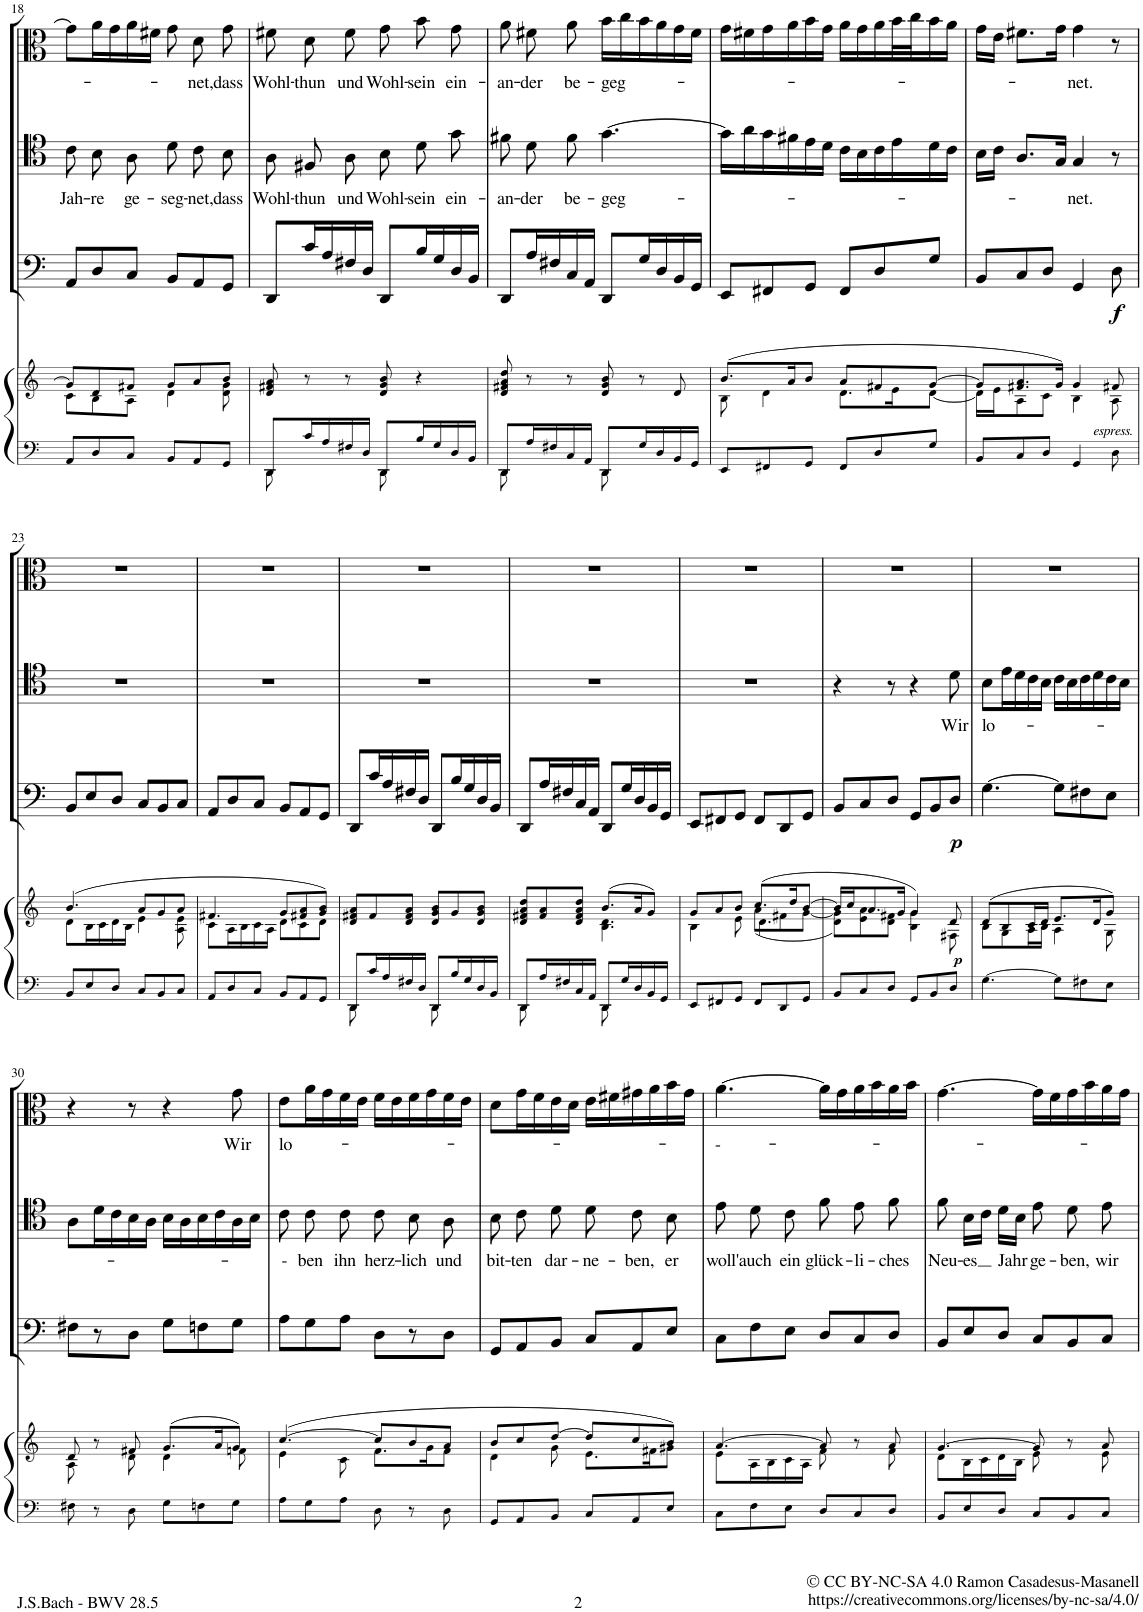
**kern	**kern	**dynam	**kern	**dynam	**kern	**text	**kern	**text
*part4	*part4	*part4	*part3	*part3	*part2	*part2	*part1	*part1
*staff5	*staff4	*staff4/5	*staff3	*staff3	*staff2	*staff2	*staff1	*staff1
*I"Grand Piano	*	*	*I"Continuo	*	*I"Tenore	*	*I"Alto	*
*I'Pno	*	*	*	*	*	*	*	*
!!LO:PB:g=z
*clefF4	*clefG2	*	*clefF4	*	*clefC4	*	*clefC3	*
*k[]	*k[]	*	*k[]	*	*k[]	*	*k[]	*
*M6/8	*M6/8	*	*M6/8	*	*M6/8	*	*M6/8	*
=18	=18	=18	=18	=18	=18	=18	=18	=18
*	*^	*	*	*	*	*	*	*
!	!	!	!	!	!	!	!LO:LY:b	!	!
8AA/L	8g/L]	8c\L	.	8AA/L	.	8c\	Jah-	8g\L]	.
!	!	!	!	!	!	!	!LO:LY:b	!	!
8D/	8d/	8B\	.	8D/	.	8B\	-re	16a\L	.
.	.	.	.	.	.	.	.	16g\	.
!	!	!	!	!	!	!	!LO:LY:b	!	!
8C/J	8f#X/J	8A\J	.	8C/J	.	8A\	ge-	16a\	.
.	.	.	.	.	.	.	.	16f#X\JJ	.
!	!	!	!	!	!	!	!LO:LY:b	!	!
8BB/L	8g/L	4d\	.	8BB/L	.	8d\	-seg-	8g\	.
!	!	!	!	!	!	!	!LO:LY:b	!	!LO:LY:b
8AA/	8a/	.	.	8AA/	.	8c\	-net,	8d\	-net,
!	!	!	!	!	!	!	!LO:LY:b	!	!LO:LY:b
8GG/J	8b/J	8d\ 8g\	.	8GG/J	.	8B\	dass	8g\	dass
=19	=19	=19	=19	=19	=19	=19	=19	=19	=19
*^	*	*	*	*	*	*	*	*	*
!	!	!	!	!	!	!	!	!LO:LY:b	!	!LO:LY:b
*	*	*v	*v	*	*	*	*	*	*	*
8DD/L	8DD\	8d/ 8f#X/ 8a/	.	8DD/L	.	8A\	Wohl-	8f#X\	Wohl-
!	!	!	!	!	!	!	!LO:LY:b	!	!LO:LY:b
16c/L	4ryy	8r	.	16c/L	.	8F#X/	-thun	8d\	-thun
16A/	.	.	.	16A/	.	.	.	.	.
!	!	!	!	!	!	!	!LO:LY:b	!	!LO:LY:b
16F#X/	.	8r	.	16F#X/	.	8A\	und	8f#\	und
16D/JJ	.	.	.	16D/JJ	.	.	.	.	.
!	!	!	!	!	!	!	!LO:LY:b	!	!LO:LY:b
8DD/L	8DD\	8d/ 8g/ 8b/	.	8DD/L	.	8B\	Wohl-	8g\	Wohl-
!	!	!	!	!	!	!	!LO:LY:b	!	!LO:LY:b
16B/L	4ryy	4r	.	16B/L	.	8d\	-sein	8b\	-sein
16G/	.	.	.	16G/	.	.	.	.	.
!	!	!	!	!	!	!	!LO:LY:b	!	!LO:LY:b
16D/	.	.	.	16D/	.	8g\	ein-	8g\	ein-
16BB/JJ	.	.	.	16BB/JJ	.	.	.	.	.
=20	=20	=20	=20	=20	=20	=20	=20	=20	=20
!	!	!	!	!	!	!	!LO:LY:b	!	!LO:LY:b
8DD/L	8DD\	8d/ 8f#X/ 8a/ 8dd/	.	8DD/L	.	8f#X\	-an-	8a\	-an-
!	!	!	!	!	!	!	!LO:LY:b	!	!LO:LY:b
16A/L	4ryy	8r	.	16A/L	.	8d\	-der	8f#X\	-der
16F#X/	.	.	.	16F#X/	.	.	.	.	.
!	!	!	!	!	!	!	!LO:LY:b	!	!LO:LY:b
16C/	.	8r	.	16C/	.	8f#\	be-	8a\	be-
16AA/JJ	.	.	.	16AA/JJ	.	.	.	.	.
!	!	!	!	!	!	!	!LO:LY:b	!	!LO:LY:b
8DD/L	8DD\	8d/ 8g/ 8b/	.	8DD/L	.	[4.g\	-geg-	16b\LL	-geg-
.	.	.	.	.	.	.	.	16cc\	.
16G/L	4ryy	8r	.	16G/L	.	.	.	16b\	.
16D/	.	.	.	16D/	.	.	.	16a\	.
16BB/	.	8d/	.	16BB/	.	.	.	16g\	.
16GG/JJ	.	.	.	16GG/JJ	.	.	.	16f#\JJ	.
*v	*v	*	*	*	*	*	*	*	*
=21	=21	=21	=21	=21	=21	=21	=21	=21
*	*^	*	*	*	*	*	*	*
8EE/L	(8.b/L	8B\	.	8EE/L	.	16g\LL]	.	16g\LL	.
.	.	.	.	.	.	16a\	.	16f#X\	.
8FF#X/	.	4d\	.	8FF#X/	.	16g\	.	16g\	.
.	16a/K	.	.	.	.	16f#X\	.	16a\	.
8GG/J	8b/J	.	.	8GG/J	.	16e\	.	16b\	.
.	.	.	.	.	.	16d\JJ	.	16g\JJ	.
8FF#/L	8a/L	8.d\L	.	8FF#/L	.	16c\LL	.	16a\LL	.
.	.	.	.	.	.	16B\	.	16g\	.
8D/	8f#X/	.	.	8D/	.	16c\	.	16a\	.
.	.	16e\K	.	.	.	16e\	.	32b\L	.
.	.	.	.	.	.	.	.	32cc\J	.
8G/J	[8g/J	[8d\J	.	8G/J	.	16d\	.	16b\	.
.	.	.	.	.	.	16c\JJ	.	16a\JJ	.
=22	=22	=22	=22	=22	=22	=22	=22	=22	=22
8BB/L	8g/L]	16d\LL]	.	8BB/L	.	16B\LL	.	16g\LL	.
.	.	16e\J	.	.	.	16c\JJ	.	16e\JJ	.
8C/	8.f#X/ 8.a/	8A\	.	8C/	.	8.A/L	.	8.f#X\L	.
8D/J	.	8c\J	.	8D/J	.	.	.	.	.
.	16g/Jk)	.	.	.	.	16G/Jk	.	16g\Jk	.
!	!	!	!	!	!	!	!LO:LY:b	!	!LO:LY:b
4GG/	4g/	4B\	.	4GG/	.	4G/	-net.	4g\	net.
!	!LO:TX:b:i:t=espress.	!	!	!	!	!	!	!	!
!	!	!	!	!	!LO:DY:b	!	!	!	!
8D\	8f#X/	8A\	.	8D\	f	8r	.	8r	.
!!LO:LB:g=z
=23	=23	=23	=23	=23	=23	=23	=23	=23	=23
8BB/L	(4.b/	8d\L	.	8BB/L	.	2.r	.	2.r	.
8E/	.	16B\L	.	8E/	.	.	.	.	.
.	.	16c\	.	.	.	.	.	.	.
8D/J	.	16d\	.	8D/J	.	.	.	.	.
.	.	16B\JJ	.	.	.	.	.	.	.
8C/L	8a/L	4e\	.	8C/L	.	.	.	.	.
8BB/	8g/	.	.	8BB/	.	.	.	.	.
8C/J	8a/J	8A\ 8e\	.	8C/J	.	.	.	.	.
=24	=24	=24	=24	=24	=24	=24	=24	=24	=24
8AA/L	4.f#X/	8c\L	.	8AA/L	.	2.r	.	2.r	.
8D/	.	16A\L	.	8D/	.	.	.	.	.
.	.	16B\	.	.	.	.	.	.	.
8C/J	.	16c\	.	8C/J	.	.	.	.	.
.	.	16A\JJ	.	.	.	.	.	.	.
8BB/L	8g/L	8d\L	.	8BB/L	.	.	.	.	.
8AA/	8f#X/ 8a/	8c\	.	8AA/	.	.	.	.	.
8GG/J	8g/ 8b/J)	8d\J	.	8GG/J	.	.	.	.	.
*	*v	*v	*	*	*	*	*	*	*
=25	=25	=25	=25	=25	=25	=25	=25	=25
*^	*	*	*	*	*	*	*	*
8DD/L	8DD\	8d/ 8f#X/ 8a/L	.	8DD/L	.	2.r	.	2.r	.
16c/L	4ryy	8f#/	.	16c/L	.	.	.	.	.
16A/	.	.	.	16A/	.	.	.	.	.
16F#X/	.	8d/ 8f#/ 8a/J	.	16F#X/	.	.	.	.	.
16D/JJ	.	.	.	16D/JJ	.	.	.	.	.
8DD/L	8DD\	8d/ 8g/ 8b/L	.	8DD/L	.	.	.	.	.
16B/L	4ryy	8g/	.	16B/L	.	.	.	.	.
16G/	.	.	.	16G/	.	.	.	.	.
16D/	.	8d/ 8g/ 8b/J	.	16D/	.	.	.	.	.
16BB/JJ	.	.	.	16BB/JJ	.	.	.	.	.
=26	=26	=26	=26	=26	=26	=26	=26	=26	=26
*	*	*^	*	*	*	*	*	*	*
8DD/L	8DD\	8d/ 8f#X/ 8a/ 8dd/L	4.ryy	.	8DD/L	.	2.r	.	2.r	.
16A/L	4ryy	8f#/ 8a/	.	.	16A/L	.	.	.	.	.
16F#X/	.	.	.	.	16F#X/	.	.	.	.	.
16C/	.	8d/ 8f#/ 8a/ 8dd/J	.	.	16C/	.	.	.	.	.
16AA/JJ	.	.	.	.	16AA/JJ	.	.	.	.	.
8DD/L	8DD\	(8.b/L	4.B\ 4.d\	.	8DD/L	.	.	.	.	.
16G/L	4ryy	.	.	.	16G/L	.	.	.	.	.
16D/	.	16a/K	.	.	16D/	.	.	.	.	.
16BB/	.	8g/J)	.	.	16BB/	.	.	.	.	.
16GG/JJ	.	.	.	.	16GG/JJ	.	.	.	.	.
*v	*v	*	*	*	*	*	*	*	*	*
=27	=27	=27	=27	=27	=27	=27	=27	=27	=27
*	*	*^	*	*	*	*	*	*	*
8EE/L	8g/L	4B\	4.ryy	.	8EE/L	.	2.r	.	2.r	.
8FF#X/	8a/	.	.	.	8FF#X/	.	.	.	.	.
8GG/J	8b/J	8e\	.	.	8GG/J	.	.	.	.	.
8FF#/L	(8.cc/L	(8a\L	4.d\	.	8FF#/L	.	.	.	.	.
8DD/	.	8f#X\	.	.	8DD/	.	.	.	.	.
.	16dd/K	.	.	.	.	.	.	.	.	.
8GG/J	[8b/J	[8g\J	.	.	8GG/J	.	.	.	.	.
*	*	*v	*v	*	*	*	*	*	*	*
=28	=28	=28	=28	=28	=28	=28	=28	=28	=28
8BB/L	16b/LL]	8d\ 8g\]L)	.	8BB/L	.	4r	.	2.r	.
.	16cc/J	.	.	.	.	.	.	.	.
8C/	8.a/	8e\ 8a\	.	8C/	.	.	.	.	.
8D/J	.	8d\ 8f#X\J	.	8D/J	.	8r	.	.	.
.	16g/Jk	.	.	.	.	.	.	.	.
8GG/L	4g/)	4B\ 4g\	.	8GG/L	.	4r	.	.	.
8BB/	.	.	.	8BB/	.	.	.	.	.
!	!	!	!LO:DY:b	!	!LO:DY:b	!	!LO:LY:b	!	!
8D/J	8d/	8F#X\	p	8D/J	p	8d\	Wir	.	.
=29	=29	=29	=29	=29	=29	=29	=29	=29	=29
!	!	!	!	!	!	!	!LO:LY:b	!	!
[4.G\	(8d/L	8B\L	.	[4.G\	.	8B\L	lo-	2.r	.
.	8B/	8G\	.	.	.	16e\L	.	.	.
.	.	.	.	.	.	16d\	.	.	.
.	16c/L	16A\L	.	.	.	16c\	.	.	.
.	16d/JJ	16B\JJ	.	.	.	16B\JJ	.	.	.
8G\L]	8.e/L	4A\	.	8G\L]	.	16c\LL	.	.	.
.	.	.	.	.	.	16B\	.	.	.
8F#X\	.	.	.	8F#X\	.	16c\	.	.	.
.	16d/K	.	.	.	.	16d\	.	.	.
8E\J	8g/J)	8G\	.	8E\J	.	16c\	.	.	.
.	.	.	.	.	.	16B\JJ	.	.	.
!!LO:LB:g=z
=30	=30	=30	=30	=30	=30	=30	=30	=30	=30
8F#X\	8d/	8A\	.	8F#X\L	.	8A\L	.	4r	.
8r	8r	8ryy	.	8r	.	16d\L	.	.	.
.	.	.	.	.	.	16c\	.	.	.
8D\	8f#X/	8d\	.	8D\J	.	16B\	.	8r	.
.	.	.	.	.	.	16A\JJ	.	.	.
8G\L	(8.g/L	4d\	.	8G\L	.	16B\LL	.	4r	.
.	.	.	.	.	.	16A\	.	.	.
8Fn\	.	.	.	8Fn\	.	16B\	.	.	.
.	16a/K	.	.	.	.	16c\	.	.	.
!	!	!	!	!	!	!	!	!	!LO:LY:b
8G\J	8g/J)	8fn\	.	8G\J	.	16A\	.	8g\	Wir
.	.	.	.	.	.	16B\JJ	.	.	.
=31	=31	=31	=31	=31	=31	=31	=31	=31	=31
!	!	!	!	!	!	!	!LO:LY:b	!	!LO:LY:b
8A\L	([4.cc/	4e\	.	8A\L	.	8c\	--	8e\L	lo-
!	!	!	!	!	!	!	!LO:LY:b	!	!
8G\	.	.	.	8G\	.	8c\	ben	16a\L	.
.	.	.	.	.	.	.	.	16g\	.
!	!	!	!	!	!	!	!LO:LY:b	!	!
8A\J	.	8c\	.	8A\J	.	8c\	ihn	16f\	.
.	.	.	.	.	.	.	.	16e\JJ	.
!	!	!	!	!	!	!	!LO:LY:b	!	!
8D\	8cc/L]	8.f\L	.	8D\L	.	8c\	herz-	16f\LL	.
.	.	.	.	.	.	.	.	16e\	.
!	!	!	!	!	!	!	!LO:LY:b	!	!
8r	8b/	.	.	8r	.	8B\	-lich	16f\	.
.	.	16g\K	.	.	.	.	.	16g\	.
!	!	!	!	!	!	!	!LO:LY:b	!	!
8D\	8a/J	8f\J	.	8D\J	.	8A\	und	16f\	.
.	.	.	.	.	.	.	.	16e\JJ	.
=32	=32	=32	=32	=32	=32	=32	=32	=32	=32
!	!	!	!	!	!	!	!LO:LY:b	!	!
8GG/L	8b/L	4d\	.	8GG/L	.	8B\	bit-	8d\L	.
!	!	!	!	!	!	!	!LO:LY:b	!	!
8AA/	8cc/	.	.	8AA/	.	8c\	-ten	16g\L	.
.	.	.	.	.	.	.	.	16f\	.
!	!	!	!	!	!	!	!LO:LY:b	!	!
8BB/J	[8dd/J	8g\	.	8BB/J	.	8d\	dar-	16e\	.
.	.	.	.	.	.	.	.	16d\JJ	.
!	!	!	!	!	!	!	!LO:LY:b	!	!
8C/L	8dd/L]	8.e\L	.	8C/L	.	8d\	-ne-	16e\LL	.
.	.	.	.	.	.	.	.	16f#X\	.
!	!	!	!	!	!	!	!LO:LY:b	!	!
8AA/	8cc/	.	.	8AA/	.	8c\	-ben,	16g#X\	.
.	.	16f#X\K	.	.	.	.	.	16a\	.
!	!	!	!	!	!	!	!LO:LY:b	!	!
8E/J	8b/J)	8g#X\J	.	8E/J	.	8B\	er	16b\	.
.	.	.	.	.	.	.	.	16g#\JJ	.
=33	=33	=33	=33	=33	=33	=33	=33	=33	=33
!	!	!	!	!	!	!	!LO:LY:b	!	!LO:LY:b
8C\L	[4.a/	8e\L	.	8C\L	.	8e\	woll'	[4.a\	---
!	!	!	!	!	!	!	!LO:LY:b	!	!
8F\	.	16A\L	.	8F\	.	8d\	auch	.	.
.	.	16B\	.	.	.	.	.	.	.
!	!	!	!	!	!	!	!LO:LY:b	!	!
8E\J	.	16c\	.	8E\J	.	8c\	ein	.	.
.	.	16A\JJ	.	.	.	.	.	.	.
!	!	!	!	!	!	!	!LO:LY:b	!	!
8D/L	8a/]	8f\	.	8D/L	.	8f\	glück-	16a\LL]	.
.	.	.	.	.	.	.	.	16g\	.
!	!	!	!	!	!	!	!LO:LY:b	!	!
8C/	8r	8ryy	.	8C/	.	8e\	-li-	16a\	.
.	.	.	.	.	.	.	.	16b\	.
!	!	!	!	!	!	!	!LO:LY:b	!	!
8D/J	8a/	8f\	.	8D/J	.	8f\	-ches	16a\	.
.	.	.	.	.	.	.	.	16b\JJ	.
=34	=34	=34	=34	=34	=34	=34	=34	=34	=34
!	!	!	!	!	!	!	!LO:LY:b	!	!
8BB/L	[4.g/	8d\L	.	8BB/L	.	8f\	Neu-	[4.g\	.
!	!	!	!	!	!	!	!LO:LY:b	!	!
8E/	.	16B\L	.	8E/	.	16B\LL	-es	.	.
.	.	16c\	.	.	.	16c\JJ	.	.	.
!	!	!	!	!	!	!	!LO:LY:b	!	!
8D/J	.	16d\	.	8D/J	.	16d\LL	Jahr	.	.
.	.	16B\JJ	.	.	.	16B\JJ	.	.	.
!	!	!	!	!	!	!	!LO:LY:b	!	!
8C/L	8g/]	8e\	.	8C/L	.	8e\	ge-	16g\LL]	.
.	.	.	.	.	.	.	.	16f\	.
!	!	!	!	!	!	!	!LO:LY:b	!	!
8BB/	8r	8ryy	.	8BB/	.	8d\	-ben,	16g\	.
.	.	.	.	.	.	.	.	16b\	.
!	!	!	!	!	!	!	!LO:LY:b	!	!
8C/J	8a/	8e\	.	8C/J	.	8e\	wir	16a\	.
.	.	.	.	.	.	.	.	16g\JJ	.
*	*v	*v	*	*	*	*	*	*	*
=	=	=	=	=	=	=	=	=
*-	*-	*-	*-	*-	*-	*-	*-	*-
